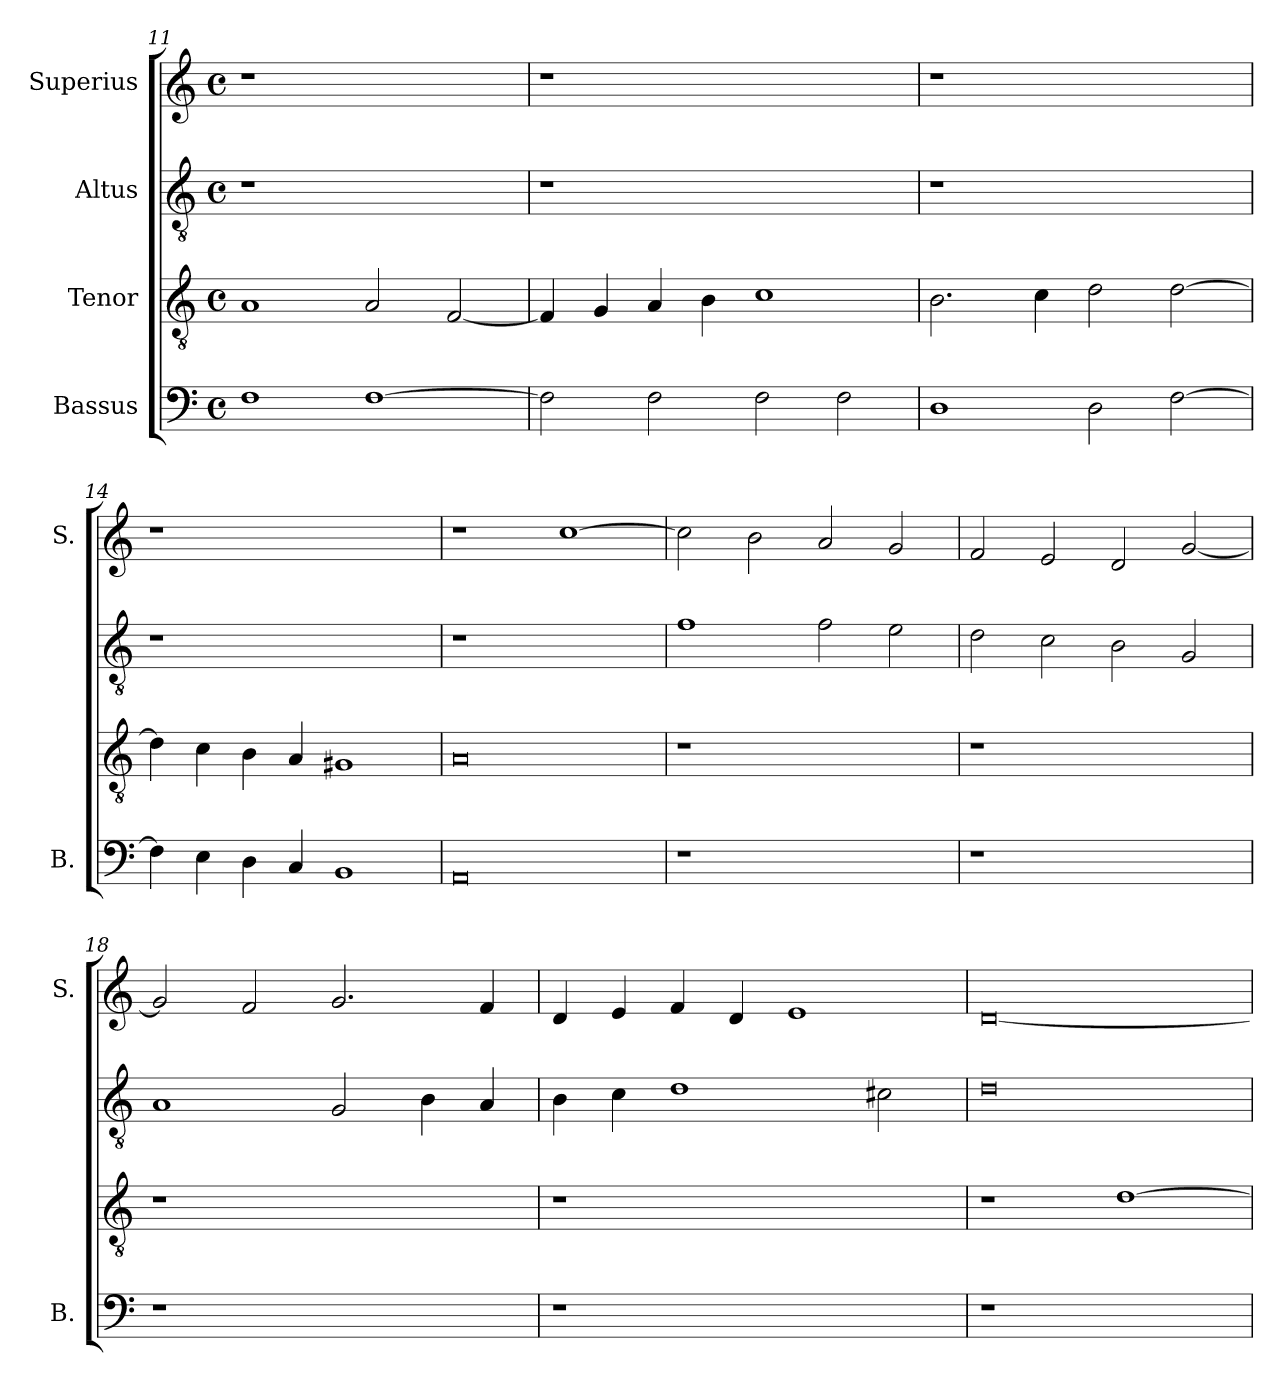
**kern	**kern	**kern	**kern
*part4	*part3	*part2	*part1
*staff4	*staff3	*staff2	*staff1
*I"Bassus	*I"Tenor	*I"Altus	*I"Superius
*I'B.	*	*	*I'S.
*clefF4	*clefGv2	*clefGv2	*clefG2
*	*ITrd7c12	*ITrd7c12	*
*k[]	*k[]	*k[]	*k[]
*C:	*C:	*C:	*C:
*M4/4	*M4/4	*M4/4	*M4/4
*met(c)	*met(c)	*met(c)	*met(c)
=11	=11	=11	=11
!	!	!LO:N:vis=1	!LO:N:vis=1
1Fi	1AAi	1r	1r
[>1Fi	2AAi/	1ryy	1ryy
.	[<2FFi/	.	.
!!LO:LB:g=z
=12	=12	=12	=12
!	!	!LO:N:vis=1	!LO:N:vis=1
2Fi\]	4FFi/]	1r	1r
.	4GGi/	.	.
2Fi\	4AAi/	.	.
.	4BBi\	.	.
2Fi\	1Ci	1ryy	1ryy
2Fi\	.	.	.
=13	=13	=13	=13
!	!	!LO:N:vis=1	!LO:N:vis=1
1Di	2.BBi\	1r	1r
.	4Ci\	.	.
2Di\	2Di\	1ryy	1ryy
[>2Fi\	[>2Di\	.	.
=14	=14	=14	=14
!	!	!LO:N:vis=1	!LO:N:vis=1
4Fi\]	4Di\]	1r	1r
4Ei\	4Ci\	.	.
4Di\	4BBi\	.	.
4Ci/	4AAi/	.	.
1BBi	1GG#Xi	1ryy	1ryy
=15	=15	=15	=15
!	!	!LO:N:vis=1	!
0AAi	0AAi	1r	1r
.	.	1ryy	[>1cci
=16	=16	=16	=16
!LO:N:vis=1	!LO:N:vis=1	!	!
1r	1r	1Fi	2cci\]
.	.	.	2bi\
1ryy	1ryy	2Fi\	2ai/
.	.	2Ei\	2gi/
!!LO:PB:g=z
=17	=17	=17	=17
!LO:N:vis=1	!LO:N:vis=1	!	!
1r	1r	2Di\	2fi/
.	.	2Ci\	2ei/
1ryy	1ryy	2BBi\	2di/
.	.	2GGi/	[<2gi/
=18	=18	=18	=18
!LO:N:vis=1	!LO:N:vis=1	!	!
1r	1r	1AAi	2gi/]
.	.	.	2fi/
1ryy	1ryy	2GGi/	2.gi/
.	.	4BBi\	.
.	.	4AAi/	4fi/
=19	=19	=19	=19
!LO:N:vis=1	!LO:N:vis=1	!	!
1r	1r	4BBi\	4di/
.	.	4Ci\	4ei/
.	.	1Di	4fi/
.	.	.	4di/
1ryy	1ryy	.	1ei
.	.	2C#Xi\	.
=20	=20	=20	=20
!LO:N:vis=1	!	!	!
1r	1r	0Di	[<0di
1ryy	[>1Di	.	.
=	=	=	=
*-	*-	*-	*-
